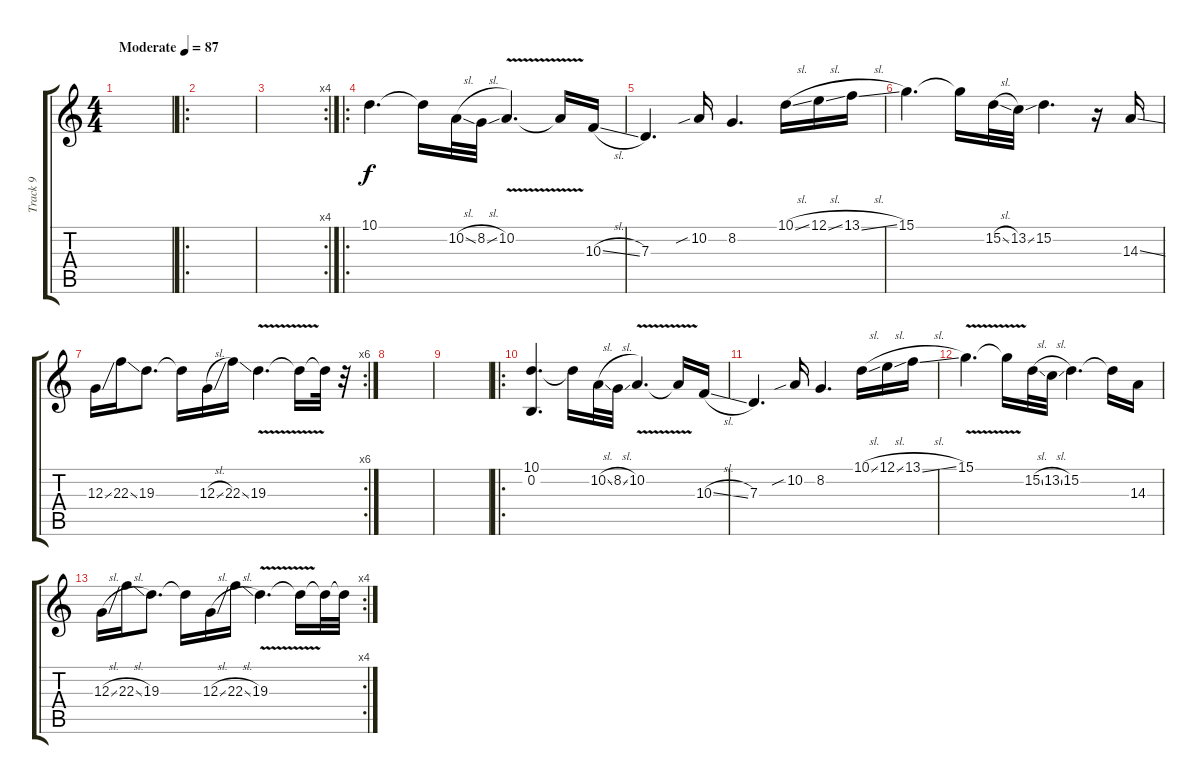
\track ("Track 9" "Track 9") {instrument stringensemble2}
\staff {score tabs}
\tuning (E4 B3 G3 D3 A2 E2) {hide}
\ts (4 4)
\tempo (87 "Moderate")
\clef g2
\ks c
|
\ro
|
\rc 4
|
\ro
10.1.4{d} 10.1{t}.16 10.2{sl}.32 8.2{sl}.32 10.2{v}.4{d} 10.2{t}.16 10.3{sl}.16 |
7.3.4{d} 10.2{sib}.16 8.2.4{d} 10.1{sl}.16 12.1{sl}.16 13.1{sl}.16 |
15.1.4{d} 15.1{t}.16 15.2{sl}.32 13.2{ss}.32 15.2.4{d} r.16 14.3{ss}.16 |
\rc 6
12.3{ss}.16 22.3{ss}.16 19.3.8{d} 19.3{t}.16 12.3{sl}.16 22.3{ss}.16 19.3{v}.4{d} 19.3{t}.16 19.3{t}.32 r.32 |
|
|
\ro
(10.1 0.2).4{d} 10.1{t}.16 10.2{sl}.32 8.2{sl}.32 10.2{v}.4{d} 10.2{t}.16 10.3{sl}.16 |
7.3.4{d} 10.2{sib}.16 8.2.4{d} 10.1{sl}.16 12.1{sl}.16 13.1{sl}.16 |
15.1{v}.4{d} 15.1{t}.16 15.2{sl}.32 13.2{sl}.32 15.2.4{d} 15.2{t}.16 14.3.16 |
\rc 4
12.3{sl}.16 22.3{sl}.16 19.3.8{d} 19.3{t}.16 12.3{sl}.16 22.3{sl}.16 19.3{v}.4{d} 19.3{t}.16 19.3{t}.32 19.3{t}.32
